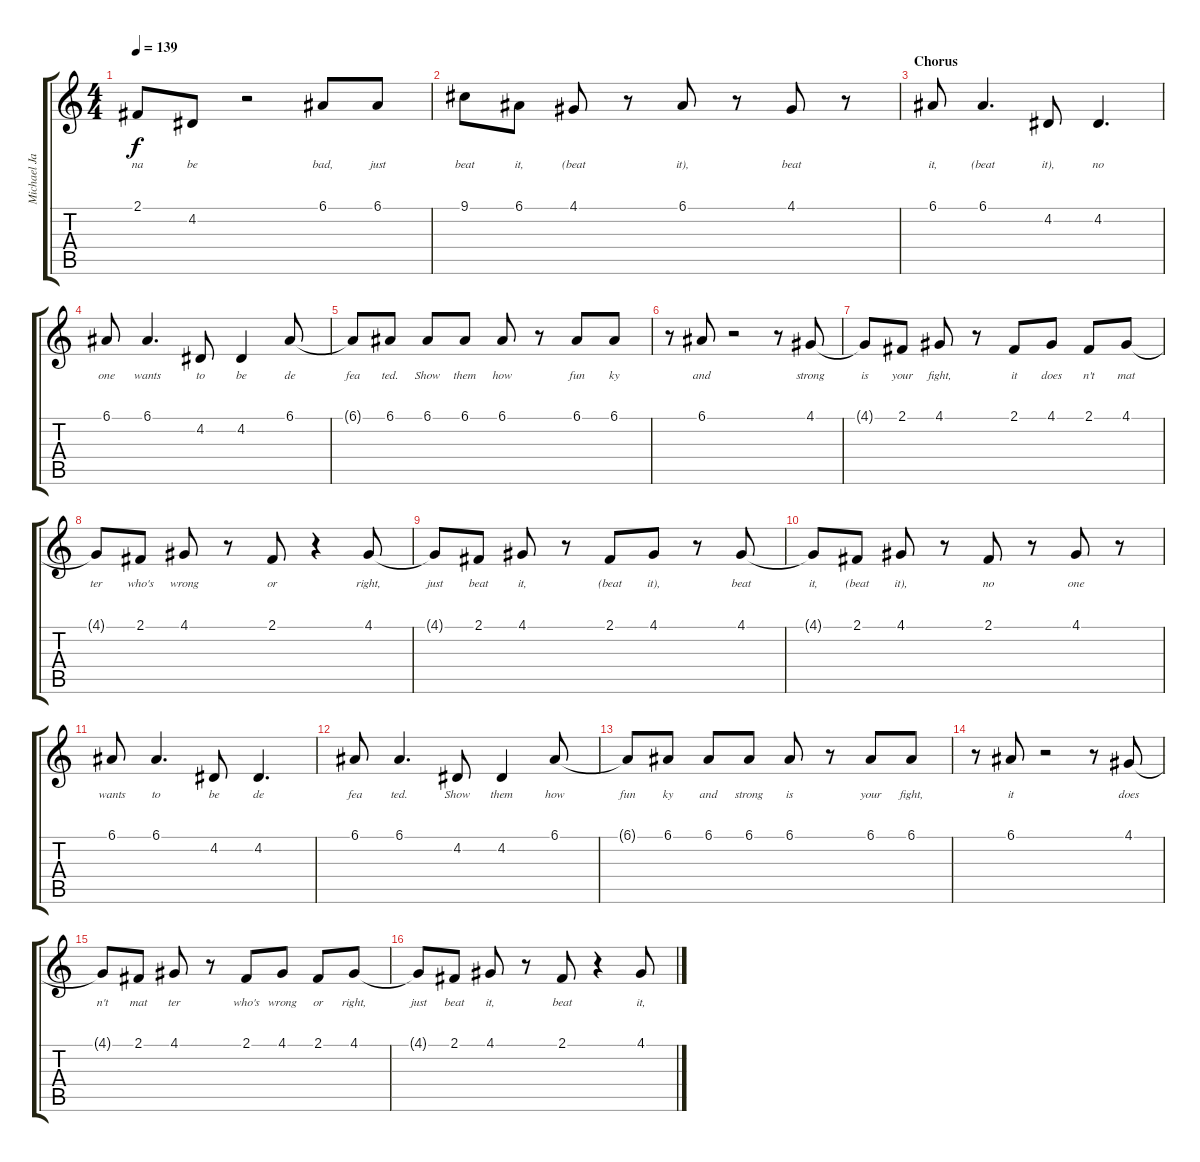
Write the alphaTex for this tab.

\track ("Michael Jackson (Vocals)" "Michael Ja") {instrument flute}
\staff {score tabs}
\tuning (E4 B3 G3 D3 A2 E2) {hide}
\ts (4 4)
\tempo 139
\clef g2
\ks c
2.1.8{lyrics (0 "na") lyrics (1 "") lyrics (2 "") lyrics (3 "") lyrics (4 "") dy f} 4.2.8{lyrics (0 "be") lyrics (1 "") lyrics (2 "") lyrics (3 "") lyrics (4 "")} r.2 6.1.8{lyrics (0 "bad,") lyrics (1 "") lyrics (2 "") lyrics (3 "") lyrics (4 "")} 6.1.8{lyrics (0 "just") lyrics (1 "") lyrics (2 "") lyrics (3 "") lyrics (4 "")} |
9.1.8{lyrics (0 "beat") lyrics (1 "") lyrics (2 "") lyrics (3 "") lyrics (4 "")} 6.1.8{lyrics (0 "it,") lyrics (1 "") lyrics (2 "") lyrics (3 "") lyrics (4 "")} 4.1.8{lyrics (0 "(beat") lyrics (1 "") lyrics (2 "") lyrics (3 "") lyrics (4 "")} r.8 6.1.8{lyrics (0 "it),") lyrics (1 "") lyrics (2 "") lyrics (3 "") lyrics (4 "")} r.8 4.1.8{lyrics (0 "beat") lyrics (1 "") lyrics (2 "") lyrics (3 "") lyrics (4 "")} r.8 |
\section ("" "Chorus")
6.1.8{lyrics (0 "it,") lyrics (1 "") lyrics (2 "") lyrics (3 "") lyrics (4 "")} 6.1.4{d lyrics (0 "(beat") lyrics (1 "") lyrics (2 "") lyrics (3 "") lyrics (4 "")} 4.2.8{lyrics (0 "it),") lyrics (1 "") lyrics (2 "") lyrics (3 "") lyrics (4 "")} 4.2.4{d lyrics (0 "no") lyrics (1 "") lyrics (2 "") lyrics (3 "") lyrics (4 "")} |
6.1.8{lyrics (0 "one") lyrics (1 "") lyrics (2 "") lyrics (3 "") lyrics (4 "")} 6.1.4{d lyrics (0 "wants") lyrics (1 "") lyrics (2 "") lyrics (3 "") lyrics (4 "")} 4.2.8{lyrics (0 "to") lyrics (1 "") lyrics (2 "") lyrics (3 "") lyrics (4 "")} 4.2.4{lyrics (0 "be") lyrics (1 "") lyrics (2 "") lyrics (3 "") lyrics (4 "")} 6.1.8{lyrics (0 "de") lyrics (1 "") lyrics (2 "") lyrics (3 "") lyrics (4 "")} |
6.1{t}.8{lyrics (0 "fea") lyrics (1 "") lyrics (2 "") lyrics (3 "") lyrics (4 "")} 6.1.8{lyrics (0 "ted.") lyrics (1 "") lyrics (2 "") lyrics (3 "") lyrics (4 "")} 6.1.8{lyrics (0 "Show") lyrics (1 "") lyrics (2 "") lyrics (3 "") lyrics (4 "")} 6.1.8{lyrics (0 "them") lyrics (1 "") lyrics (2 "") lyrics (3 "") lyrics (4 "")} 6.1.8{lyrics (0 "how") lyrics (1 "") lyrics (2 "") lyrics (3 "") lyrics (4 "")} r.8 6.1.8{lyrics (0 "fun") lyrics (1 "") lyrics (2 "") lyrics (3 "") lyrics (4 "")} 6.1.8{lyrics (0 "ky") lyrics (1 "") lyrics (2 "") lyrics (3 "") lyrics (4 "")} |
r.8 6.1.8{lyrics (0 "and") lyrics (1 "") lyrics (2 "") lyrics (3 "") lyrics (4 "")} r.2 r.8 4.1.8{lyrics (0 "strong") lyrics (1 "") lyrics (2 "") lyrics (3 "") lyrics (4 "")} |
4.1{t}.8{lyrics (0 "is") lyrics (1 "") lyrics (2 "") lyrics (3 "") lyrics (4 "")} 2.1.8{lyrics (0 "your") lyrics (1 "") lyrics (2 "") lyrics (3 "") lyrics (4 "")} 4.1.8{lyrics (0 "fight,") lyrics (1 "") lyrics (2 "") lyrics (3 "") lyrics (4 "")} r.8 2.1.8{lyrics (0 "it") lyrics (1 "") lyrics (2 "") lyrics (3 "") lyrics (4 "")} 4.1.8{lyrics (0 "does") lyrics (1 "") lyrics (2 "") lyrics (3 "") lyrics (4 "")} 2.1.8{lyrics (0 "n't") lyrics (1 "") lyrics (2 "") lyrics (3 "") lyrics (4 "")} 4.1.8{lyrics (0 "mat") lyrics (1 "") lyrics (2 "") lyrics (3 "") lyrics (4 "")} |
4.1{t}.8{lyrics (0 "ter") lyrics (1 "") lyrics (2 "") lyrics (3 "") lyrics (4 "")} 2.1.8{lyrics (0 "who's") lyrics (1 "") lyrics (2 "") lyrics (3 "") lyrics (4 "")} 4.1.8{lyrics (0 "wrong") lyrics (1 "") lyrics (2 "") lyrics (3 "") lyrics (4 "")} r.8 2.1.8{lyrics (0 "or") lyrics (1 "") lyrics (2 "") lyrics (3 "") lyrics (4 "")} r.4 4.1.8{lyrics (0 "right,") lyrics (1 "") lyrics (2 "") lyrics (3 "") lyrics (4 "")} |
4.1{t}.8{lyrics (0 "just") lyrics (1 "") lyrics (2 "") lyrics (3 "") lyrics (4 "")} 2.1.8{lyrics (0 "beat") lyrics (1 "") lyrics (2 "") lyrics (3 "") lyrics (4 "")} 4.1.8{lyrics (0 "it,") lyrics (1 "") lyrics (2 "") lyrics (3 "") lyrics (4 "")} r.8 2.1.8{lyrics (0 "(beat") lyrics (1 "") lyrics (2 "") lyrics (3 "") lyrics (4 "")} 4.1.8{lyrics (0 "it),") lyrics (1 "") lyrics (2 "") lyrics (3 "") lyrics (4 "")} r.8 4.1.8{lyrics (0 "beat") lyrics (1 "") lyrics (2 "") lyrics (3 "") lyrics (4 "")} |
4.1{t}.8{lyrics (0 "it,") lyrics (1 "") lyrics (2 "") lyrics (3 "") lyrics (4 "")} 2.1.8{lyrics (0 "(beat") lyrics (1 "") lyrics (2 "") lyrics (3 "") lyrics (4 "")} 4.1.8{lyrics (0 "it),") lyrics (1 "") lyrics (2 "") lyrics (3 "") lyrics (4 "")} r.8 2.1.8{lyrics (0 "no") lyrics (1 "") lyrics (2 "") lyrics (3 "") lyrics (4 "")} r.8 4.1.8{lyrics (0 "one") lyrics (1 "") lyrics (2 "") lyrics (3 "") lyrics (4 "")} r.8 |
6.1.8{lyrics (0 "wants") lyrics (1 "") lyrics (2 "") lyrics (3 "") lyrics (4 "")} 6.1.4{d lyrics (0 "to") lyrics (1 "") lyrics (2 "") lyrics (3 "") lyrics (4 "")} 4.2.8{lyrics (0 "be") lyrics (1 "") lyrics (2 "") lyrics (3 "") lyrics (4 "")} 4.2.4{d lyrics (0 "de") lyrics (1 "") lyrics (2 "") lyrics (3 "") lyrics (4 "")} |
6.1.8{lyrics (0 "fea") lyrics (1 "") lyrics (2 "") lyrics (3 "") lyrics (4 "")} 6.1.4{d lyrics (0 "ted.") lyrics (1 "") lyrics (2 "") lyrics (3 "") lyrics (4 "")} 4.2.8{lyrics (0 "Show") lyrics (1 "") lyrics (2 "") lyrics (3 "") lyrics (4 "")} 4.2.4{lyrics (0 "them") lyrics (1 "") lyrics (2 "") lyrics (3 "") lyrics (4 "")} 6.1.8{lyrics (0 "how") lyrics (1 "") lyrics (2 "") lyrics (3 "") lyrics (4 "")} |
6.1{t}.8{lyrics (0 "fun") lyrics (1 "") lyrics (2 "") lyrics (3 "") lyrics (4 "")} 6.1.8{lyrics (0 "ky") lyrics (1 "") lyrics (2 "") lyrics (3 "") lyrics (4 "")} 6.1.8{lyrics (0 "and") lyrics (1 "") lyrics (2 "") lyrics (3 "") lyrics (4 "")} 6.1.8{lyrics (0 "strong") lyrics (1 "") lyrics (2 "") lyrics (3 "") lyrics (4 "")} 6.1.8{lyrics (0 "is") lyrics (1 "") lyrics (2 "") lyrics (3 "") lyrics (4 "")} r.8 6.1.8{lyrics (0 "your") lyrics (1 "") lyrics (2 "") lyrics (3 "") lyrics (4 "")} 6.1.8{lyrics (0 "fight,") lyrics (1 "") lyrics (2 "") lyrics (3 "") lyrics (4 "")} |
r.8 6.1.8{lyrics (0 "it") lyrics (1 "") lyrics (2 "") lyrics (3 "") lyrics (4 "")} r.2 r.8 4.1.8{lyrics (0 "does") lyrics (1 "") lyrics (2 "") lyrics (3 "") lyrics (4 "")} |
4.1{t}.8{lyrics (0 "n't") lyrics (1 "") lyrics (2 "") lyrics (3 "") lyrics (4 "")} 2.1.8{lyrics (0 "mat") lyrics (1 "") lyrics (2 "") lyrics (3 "") lyrics (4 "")} 4.1.8{lyrics (0 "ter") lyrics (1 "") lyrics (2 "") lyrics (3 "") lyrics (4 "")} r.8 2.1.8{lyrics (0 "who's") lyrics (1 "") lyrics (2 "") lyrics (3 "") lyrics (4 "")} 4.1.8{lyrics (0 "wrong") lyrics (1 "") lyrics (2 "") lyrics (3 "") lyrics (4 "")} 2.1.8{lyrics (0 "or") lyrics (1 "") lyrics (2 "") lyrics (3 "") lyrics (4 "")} 4.1.8{lyrics (0 "right,") lyrics (1 "") lyrics (2 "") lyrics (3 "") lyrics (4 "")} |
4.1{t}.8{lyrics (0 "just") lyrics (1 "") lyrics (2 "") lyrics (3 "") lyrics (4 "")} 2.1.8{lyrics (0 "beat") lyrics (1 "") lyrics (2 "") lyrics (3 "") lyrics (4 "")} 4.1.8{lyrics (0 "it,") lyrics (1 "") lyrics (2 "") lyrics (3 "") lyrics (4 "")} r.8 2.1.8{lyrics (0 "beat") lyrics (1 "") lyrics (2 "") lyrics (3 "") lyrics (4 "")} r.4 4.1.8{lyrics (0 "it,") lyrics (1 "") lyrics (2 "") lyrics (3 "") lyrics (4 "")}
